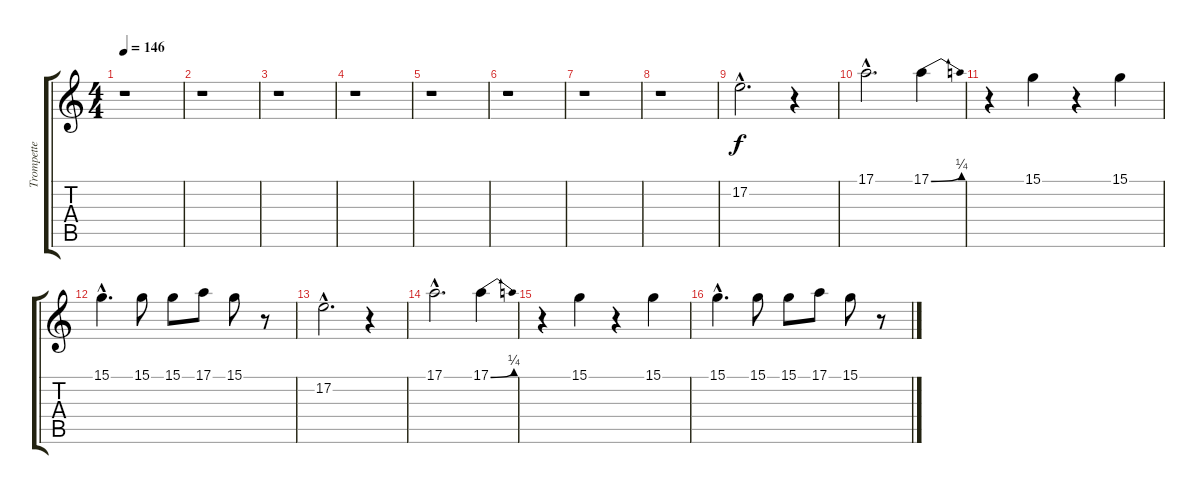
\track ("Trompette" "Trompette") {instrument trumpet}
\staff {score tabs}
\tuning (E4 B3 G3 D3 A2 E2) {hide}
\ts (4 4)
\tempo 146
\clef g2
\ks c
r.1{dy f instrument trumpet} |
r.1 |
r.1 |
r.1 |
r.1 |
r.1 |
r.1 |
r.1 |
17.2{hac}.2{d} r.4 |
17.1{hac}.2{d} 17.1{be (bend 0 0 60 1)}.4 |
r.4 15.1.4 r.4 15.1.4 |
15.1{hac}.4{d} 15.1.8 15.1.8 17.1.8 15.1.8 r.8 |
17.2{hac}.2{d} r.4 |
17.1{hac}.2{d} 17.1{be (bend 0 0 60 1)}.4 |
r.4 15.1.4 r.4 15.1.4 |
15.1{hac}.4{d} 15.1.8 15.1.8 17.1.8 15.1.8 r.8
